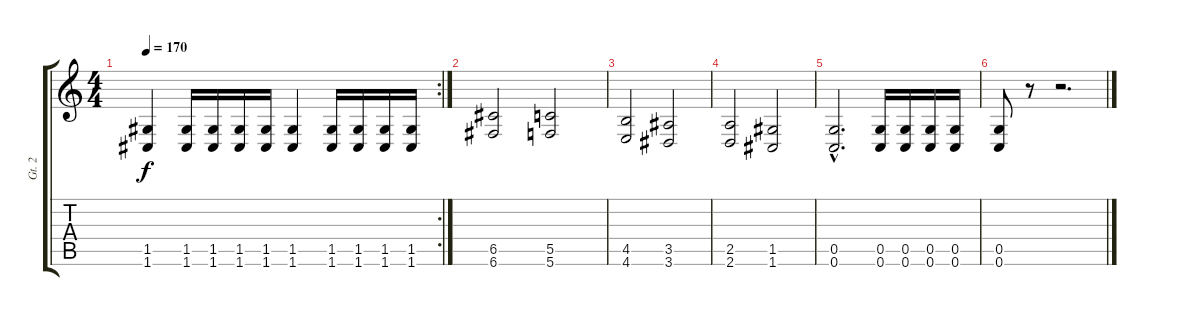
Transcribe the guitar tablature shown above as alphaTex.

\track ("Gt. 2" "Gt. 2") {instrument distortionguitar}
\staff {score tabs}
\tuning (D4 A3 F3 C3 G2 C2) {hide}
\rc 2
\ts (4 4)
\tempo 170
\clef g2
\ks c
(1.5 1.6).4{dy f} (1.5 1.6).16 (1.5 1.6).16 (1.5 1.6).16 (1.5 1.6).16 (1.5 1.6).4 (1.5 1.6).16 (1.5 1.6).16 (1.5 1.6).16 (1.5 1.6).16 |
(6.5 6.6).2 (5.5 5.6).2 |
(4.5 4.6).2 (3.5 3.6).2 |
(2.5 2.6).2 (1.5 1.6).2 |
(0.5{hac} 0.6{hac}).2{d} (0.5 0.6).16 (0.5 0.6).16 (0.5 0.6).16 (0.5 0.6).16 |
(0.5 0.6).8 r.8 r.2{d}
